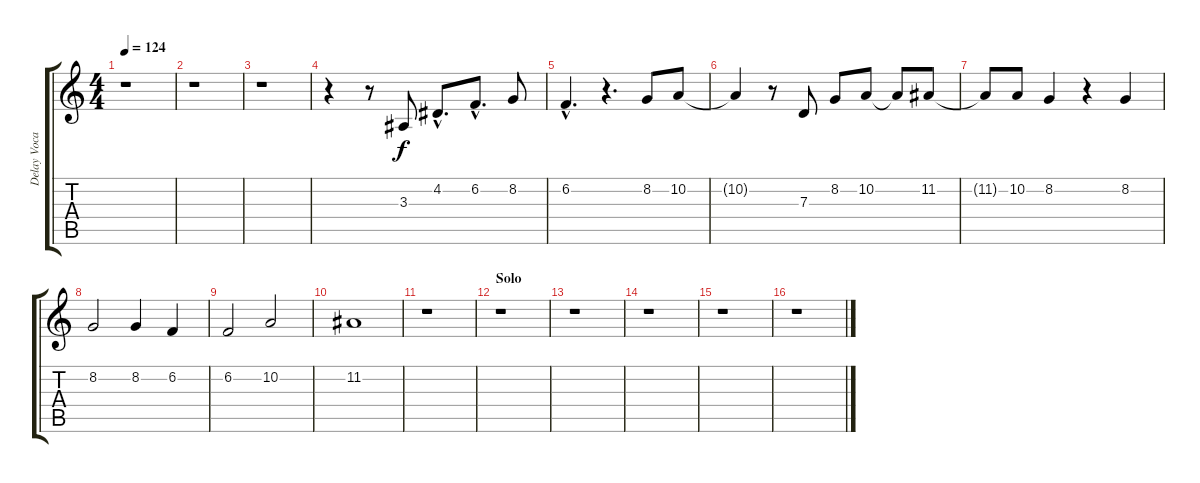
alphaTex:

\track ("Delay Vocals" "Delay Voca") {instrument pad8sweep}
\staff {score tabs}
\tuning (E4 B3 G3 D3 A2 E2) {hide}
\ts (4 4)
\tempo 124
\clef g2
\ks c
r.1{dy f} |
r.1 |
r.1 |
\section ("" "")
r.4 r.8 3.3.8{volume 12} 4.2{hac}.8{d} 6.2{hac}.8{d} 8.2.8 |
6.2{hac}.4{d} r.4{d} 8.2.8 10.2.8 |
10.2{t}.4 r.8 7.3.8 8.2.8 10.2.8 10.2{t}.8 11.2.8 |
11.2{t}.8 10.2.8 8.2.4 r.4 8.2.4 |
8.2.2 8.2.4 6.2.4 |
6.2.2 10.2.2 |
11.2.1 |
r.1 |
\section ("" "Solo")
r.1 |
r.1 |
r.1 |
r.1 |
r.1
